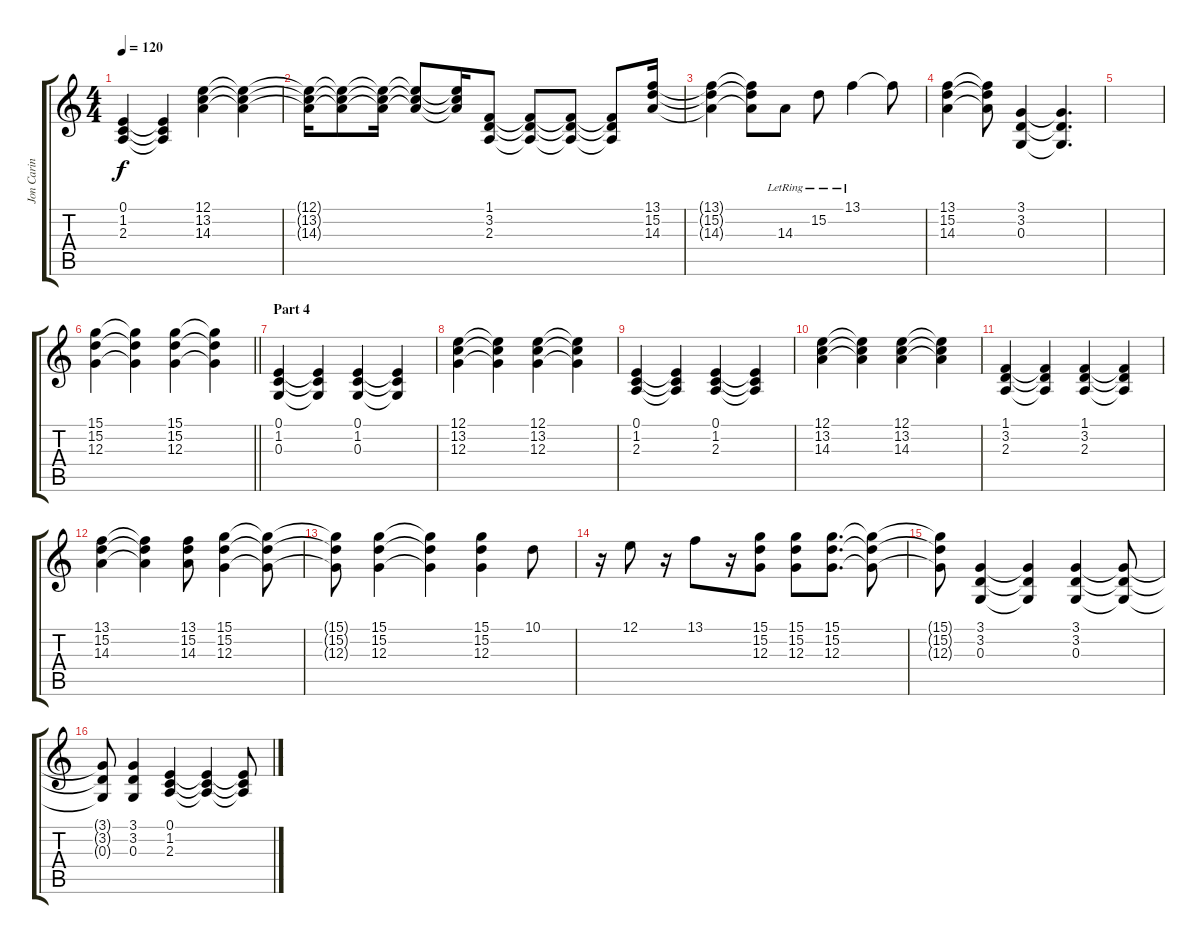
\track ("Jon Carin (Keyboard)" "Jon Carin ") {instrument electricgrandpiano}
\staff {score tabs}
\tuning (E4 B3 G3 D3 A2 E2) {hide}
\ts (4 4)
\tempo 120
\clef g2
\ks c
(0.1 1.2 2.3).4{dy f} (0.1{t} 1.2{t} 2.3{t}).4 (12.1 13.2 14.3).4 (12.1{t} 13.2{t} 14.3{t}).4 |
(12.1{t} 13.2{t} 14.3{t}).16 (12.1{t} 13.2{t} 14.3{t}).8 (12.1{t} 13.2{t} 14.3{t}).16 (12.1{t} 13.2{t} 14.3{t}).8 (12.1{t} 13.2{t} 14.3{t}).16 (1.1 3.2 2.3).8 (1.1{t} 3.2{t} 2.3{t}).8 (1.1{t} 3.2{t} 2.3{t}).8 (1.1{t} 3.2{t} 2.3{t}).8 (13.1 15.2 14.3).16 |
(13.1{t} 15.2{t} 14.3{t}).4 (13.1{t} 15.2{t} 14.3{t}).8 14.3{lr}.8 15.2{lr}.8 13.1{lr}.4 13.1{t}.8 |
(13.1 15.2 14.3).4 (13.1{t} 15.2{t} 14.3{t}).8 (3.1 3.2 0.3).4 (3.1{t} 3.2{t} 0.3{t}).4{d} |
|
\barLineRight lightlight
(15.1 15.2 12.3).4 (15.1{t} 15.2{t} 12.3{t}).4 (15.1 15.2 12.3).4 (15.1{t} 15.2{t} 12.3{t}).4 |
\section ("" "Part 4")
(0.1 1.2 0.3).4{volume 14} (0.1{t} 1.2{t} 0.3{t}).4 (0.1 1.2 0.3).4 (0.1{t} 1.2{t} 0.3{t}).4 |
(12.1 13.2 12.3).4 (12.1{t} 13.2{t} 12.3{t}).4 (12.1 13.2 12.3).4 (12.1{t} 13.2{t} 12.3{t}).4 |
(0.1 1.2 2.3).4 (0.1{t} 1.2{t} 2.3{t}).4 (0.1 1.2 2.3).4 (0.1{t} 1.2{t} 2.3{t}).4 |
(12.1 13.2 14.3).4 (12.1{t} 13.2{t} 14.3{t}).4 (12.1 13.2 14.3).4 (12.1{t} 13.2{t} 14.3{t}).4 |
(1.1 3.2 2.3).4 (1.1{t} 3.2{t} 2.3{t}).4 (1.1 3.2 2.3).4 (1.1{t} 3.2{t} 2.3{t}).4 |
(13.1 15.2 14.3).4 (13.1{t} 15.2{t} 14.3{t}).4 (13.1 15.2 14.3).8 (15.1 15.2 12.3).4 (15.1{t} 15.2{t} 12.3{t}).8 |
(15.1{t} 15.2{t} 12.3{t}).8 (15.1 15.2 12.3).4 (15.1{t} 15.2{t} 12.3{t}).4 (15.1 15.2 12.3).4 10.1.8 |
r.16 12.1.8 r.16 13.1.8 r.16 (15.1 15.2 12.3).8 (15.1 15.2 12.3).8 (15.1 15.2 12.3).8{d} (15.1{t} 15.2{t} 12.3{t}).8 |
(15.1{t} 15.2{t} 12.3{t}).8 (3.1 3.2 0.3).4 (3.1{t} 3.2{t} 0.3{t}).4 (3.1 3.2 0.3).4 (3.1{t} 3.2{t} 0.3{t}).8 |
(3.1{t} 3.2{t} 0.3{t}).8 (3.1 3.2 0.3).4 (0.1 1.2 2.3).4 (0.1{t} 1.2{t} 2.3{t}).4 (0.1{t} 1.2{t} 2.3{t}).8
